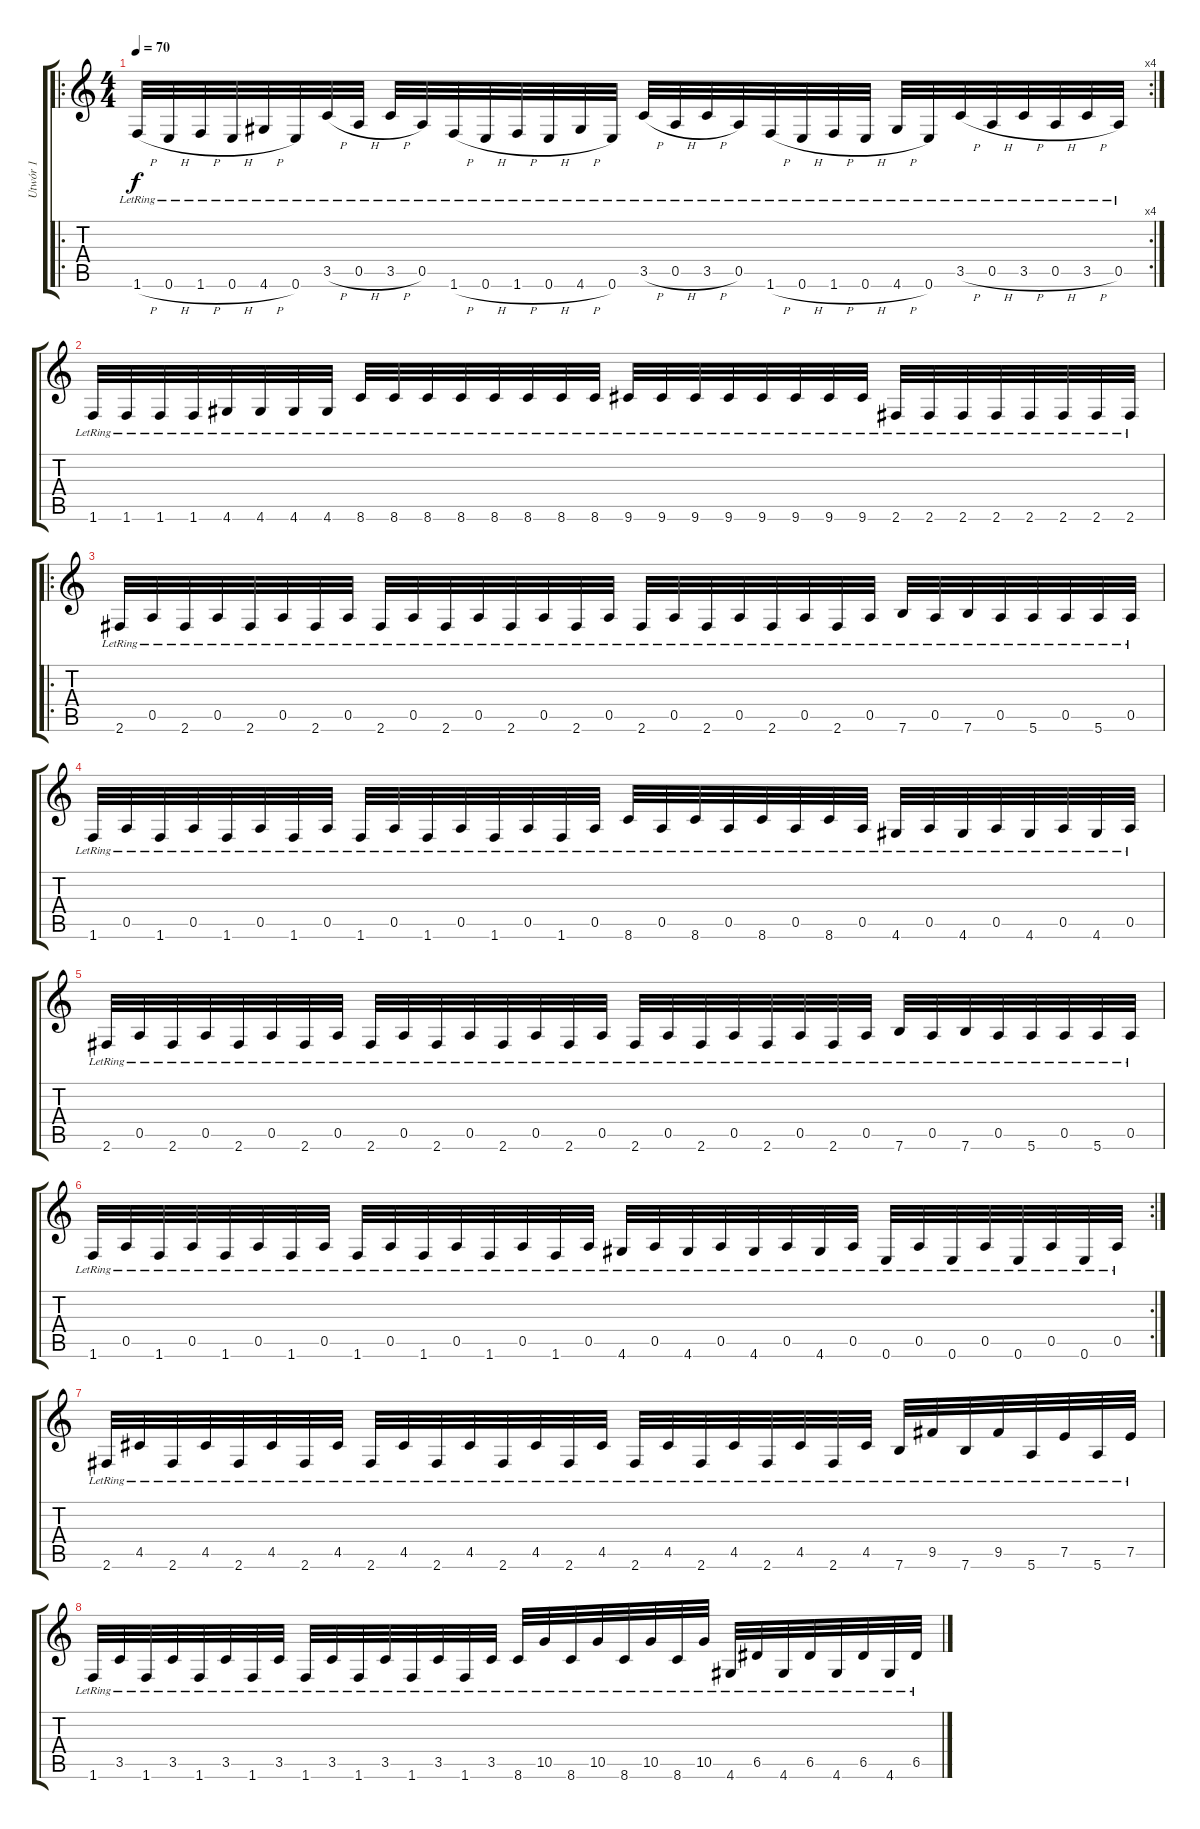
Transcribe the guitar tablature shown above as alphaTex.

\track ("Utwór 1" "Utwór 1") {instrument acousticguitarsteel}
\staff {score tabs}
\tuning (E4 B3 G3 D3 A2 E2) {hide}
\ro
\rc 4
\ts (4 4)
\tempo 70
\clef g2
\ks c
1.6{h lr}.32{dy f instrument acousticguitarsteel} 0.6{h lr}.32 1.6{h lr}.32 0.6{h lr}.32 4.6{h lr}.32 0.6{lr}.32 3.5{h lr}.32 0.5{h lr}.32 3.5{h lr}.32 0.5{lr}.32 1.6{h lr}.32 0.6{h lr}.32 1.6{h lr}.32 0.6{h lr}.32 4.6{h lr}.32 0.6{lr}.32 3.5{h lr}.32 0.5{h lr}.32 3.5{h lr}.32 0.5{lr}.32 1.6{h lr}.32 0.6{h lr}.32 1.6{h lr}.32 0.6{h lr}.32 4.6{h lr}.32 0.6{lr}.32 3.5{h lr}.32 0.5{h lr}.32 3.5{h lr}.32 0.5{h lr}.32 3.5{h lr}.32 0.5{lr}.32 |
1.6{lr}.32 1.6{lr}.32 1.6{lr}.32 1.6{lr}.32 4.6{lr}.32 4.6{lr}.32 4.6{lr}.32 4.6{lr}.32 8.6{lr}.32 8.6{lr}.32 8.6{lr}.32 8.6{lr}.32 8.6{lr}.32 8.6{lr}.32 8.6{lr}.32 8.6{lr}.32 9.6{lr}.32 9.6{lr}.32 9.6{lr}.32 9.6{lr}.32 9.6{lr}.32 9.6{lr}.32 9.6{lr}.32 9.6{lr}.32 2.6{lr}.32 2.6{lr}.32 2.6{lr}.32 2.6{lr}.32 2.6{lr}.32 2.6{lr}.32 2.6{lr}.32 2.6{lr}.32 |
\ro
2.6{lr}.32 0.5{lr}.32 2.6{lr}.32 0.5{lr}.32 2.6{lr}.32 0.5{lr}.32 2.6{lr}.32 0.5{lr}.32 2.6{lr}.32 0.5{lr}.32 2.6{lr}.32 0.5{lr}.32 2.6{lr}.32 0.5{lr}.32 2.6{lr}.32 0.5{lr}.32 2.6{lr}.32 0.5{lr}.32 2.6{lr}.32 0.5{lr}.32 2.6{lr}.32 0.5{lr}.32 2.6{lr}.32 0.5{lr}.32 7.6{lr}.32 0.5{lr}.32 7.6{lr}.32 0.5{lr}.32 5.6{lr}.32 0.5{lr}.32 5.6{lr}.32 0.5{lr}.32 |
1.6{lr}.32 0.5{lr}.32 1.6{lr}.32 0.5{lr}.32 1.6{lr}.32 0.5{lr}.32 1.6{lr}.32 0.5{lr}.32 1.6{lr}.32 0.5{lr}.32 1.6{lr}.32 0.5{lr}.32 1.6{lr}.32 0.5{lr}.32 1.6{lr}.32 0.5{lr}.32 8.6{lr}.32 0.5{lr}.32 8.6{lr}.32 0.5{lr}.32 8.6{lr}.32 0.5{lr}.32 8.6{lr}.32 0.5{lr}.32 4.6{lr}.32 0.5{lr}.32 4.6{lr}.32 0.5{lr}.32 4.6{lr}.32 0.5{lr}.32 4.6{lr}.32 0.5{lr}.32 |
2.6{lr}.32 0.5{lr}.32 2.6{lr}.32 0.5{lr}.32 2.6{lr}.32 0.5{lr}.32 2.6{lr}.32 0.5{lr}.32 2.6{lr}.32 0.5{lr}.32 2.6{lr}.32 0.5{lr}.32 2.6{lr}.32 0.5{lr}.32 2.6{lr}.32 0.5{lr}.32 2.6{lr}.32 0.5{lr}.32 2.6{lr}.32 0.5{lr}.32 2.6{lr}.32 0.5{lr}.32 2.6{lr}.32 0.5{lr}.32 7.6{lr}.32 0.5{lr}.32 7.6{lr}.32 0.5{lr}.32 5.6{lr}.32 0.5{lr}.32 5.6{lr}.32 0.5{lr}.32 |
\rc 2
1.6{lr}.32 0.5{lr}.32 1.6{lr}.32 0.5{lr}.32 1.6{lr}.32 0.5{lr}.32 1.6{lr}.32 0.5{lr}.32 1.6{lr}.32 0.5{lr}.32 1.6{lr}.32 0.5{lr}.32 1.6{lr}.32 0.5{lr}.32 1.6{lr}.32 0.5{lr}.32 4.6{lr}.32 0.5{lr}.32 4.6{lr}.32 0.5{lr}.32 4.6{lr}.32 0.5{lr}.32 4.6{lr}.32 0.5{lr}.32 0.6{lr}.32 0.5{lr}.32 0.6{lr}.32 0.5{lr}.32 0.6{lr}.32 0.5{lr}.32 0.6{lr}.32 0.5{lr}.32 |
2.6{lr}.32 4.5{lr}.32 2.6{lr}.32 4.5{lr}.32 2.6{lr}.32 4.5{lr}.32 2.6{lr}.32 4.5{lr}.32 2.6{lr}.32 4.5{lr}.32 2.6{lr}.32 4.5{lr}.32 2.6{lr}.32 4.5{lr}.32 2.6{lr}.32 4.5{lr}.32 2.6{lr}.32 4.5{lr}.32 2.6{lr}.32 4.5{lr}.32 2.6{lr}.32 4.5{lr}.32 2.6{lr}.32 4.5{lr}.32 7.6{lr}.32 9.5{lr}.32 7.6{lr}.32 9.5{lr}.32 5.6{lr}.32 7.5{lr}.32 5.6{lr}.32 7.5{lr}.32 |
1.6{lr}.32 3.5{lr}.32 1.6{lr}.32 3.5{lr}.32 1.6{lr}.32 3.5{lr}.32 1.6{lr}.32 3.5{lr}.32 1.6{lr}.32 3.5{lr}.32 1.6{lr}.32 3.5{lr}.32 1.6{lr}.32 3.5{lr}.32 1.6{lr}.32 3.5{lr}.32 8.6{lr}.32 10.5{lr}.32 8.6{lr}.32 10.5{lr}.32 8.6{lr}.32 10.5{lr}.32 8.6{lr}.32 10.5{lr}.32 4.6{lr}.32 6.5{lr}.32 4.6{lr}.32 6.5{lr}.32 4.6{lr}.32 6.5{lr}.32 4.6{lr}.32 6.5{lr}.32
